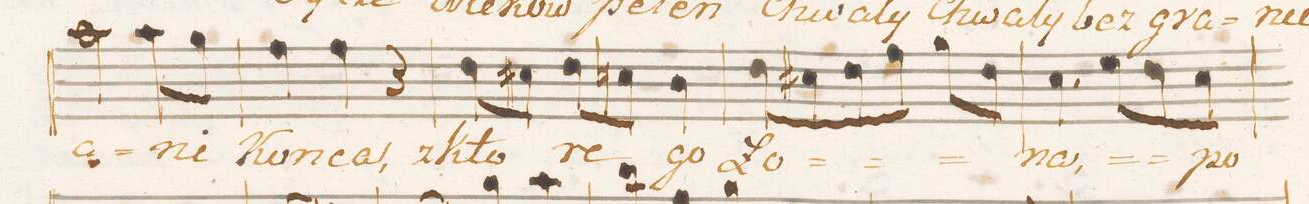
**kern	**text
*I"Alto.	*
*clefC3	*
*k[f#c#g#]	*
*M3/4	*
2b\	a-
8b\L	.
8a\J	-ni
=8	=8
4g#\	Kon-
4g#\	-ca,
4r	.
=9	=9
8e\L	z_kto-
8d#X\J	.
8e\L	-re-
8dn\J	.
4c#\	-go
=10	=10
8e\L	Ło-
8d#X\	.
8e\	.
8g#\J	.
8a\L	.
8e\J	.
=11	=11
4.d\	-na,
8f#\L	.
8e\	.
8d\J	po-
=12	=12
*-	*-
